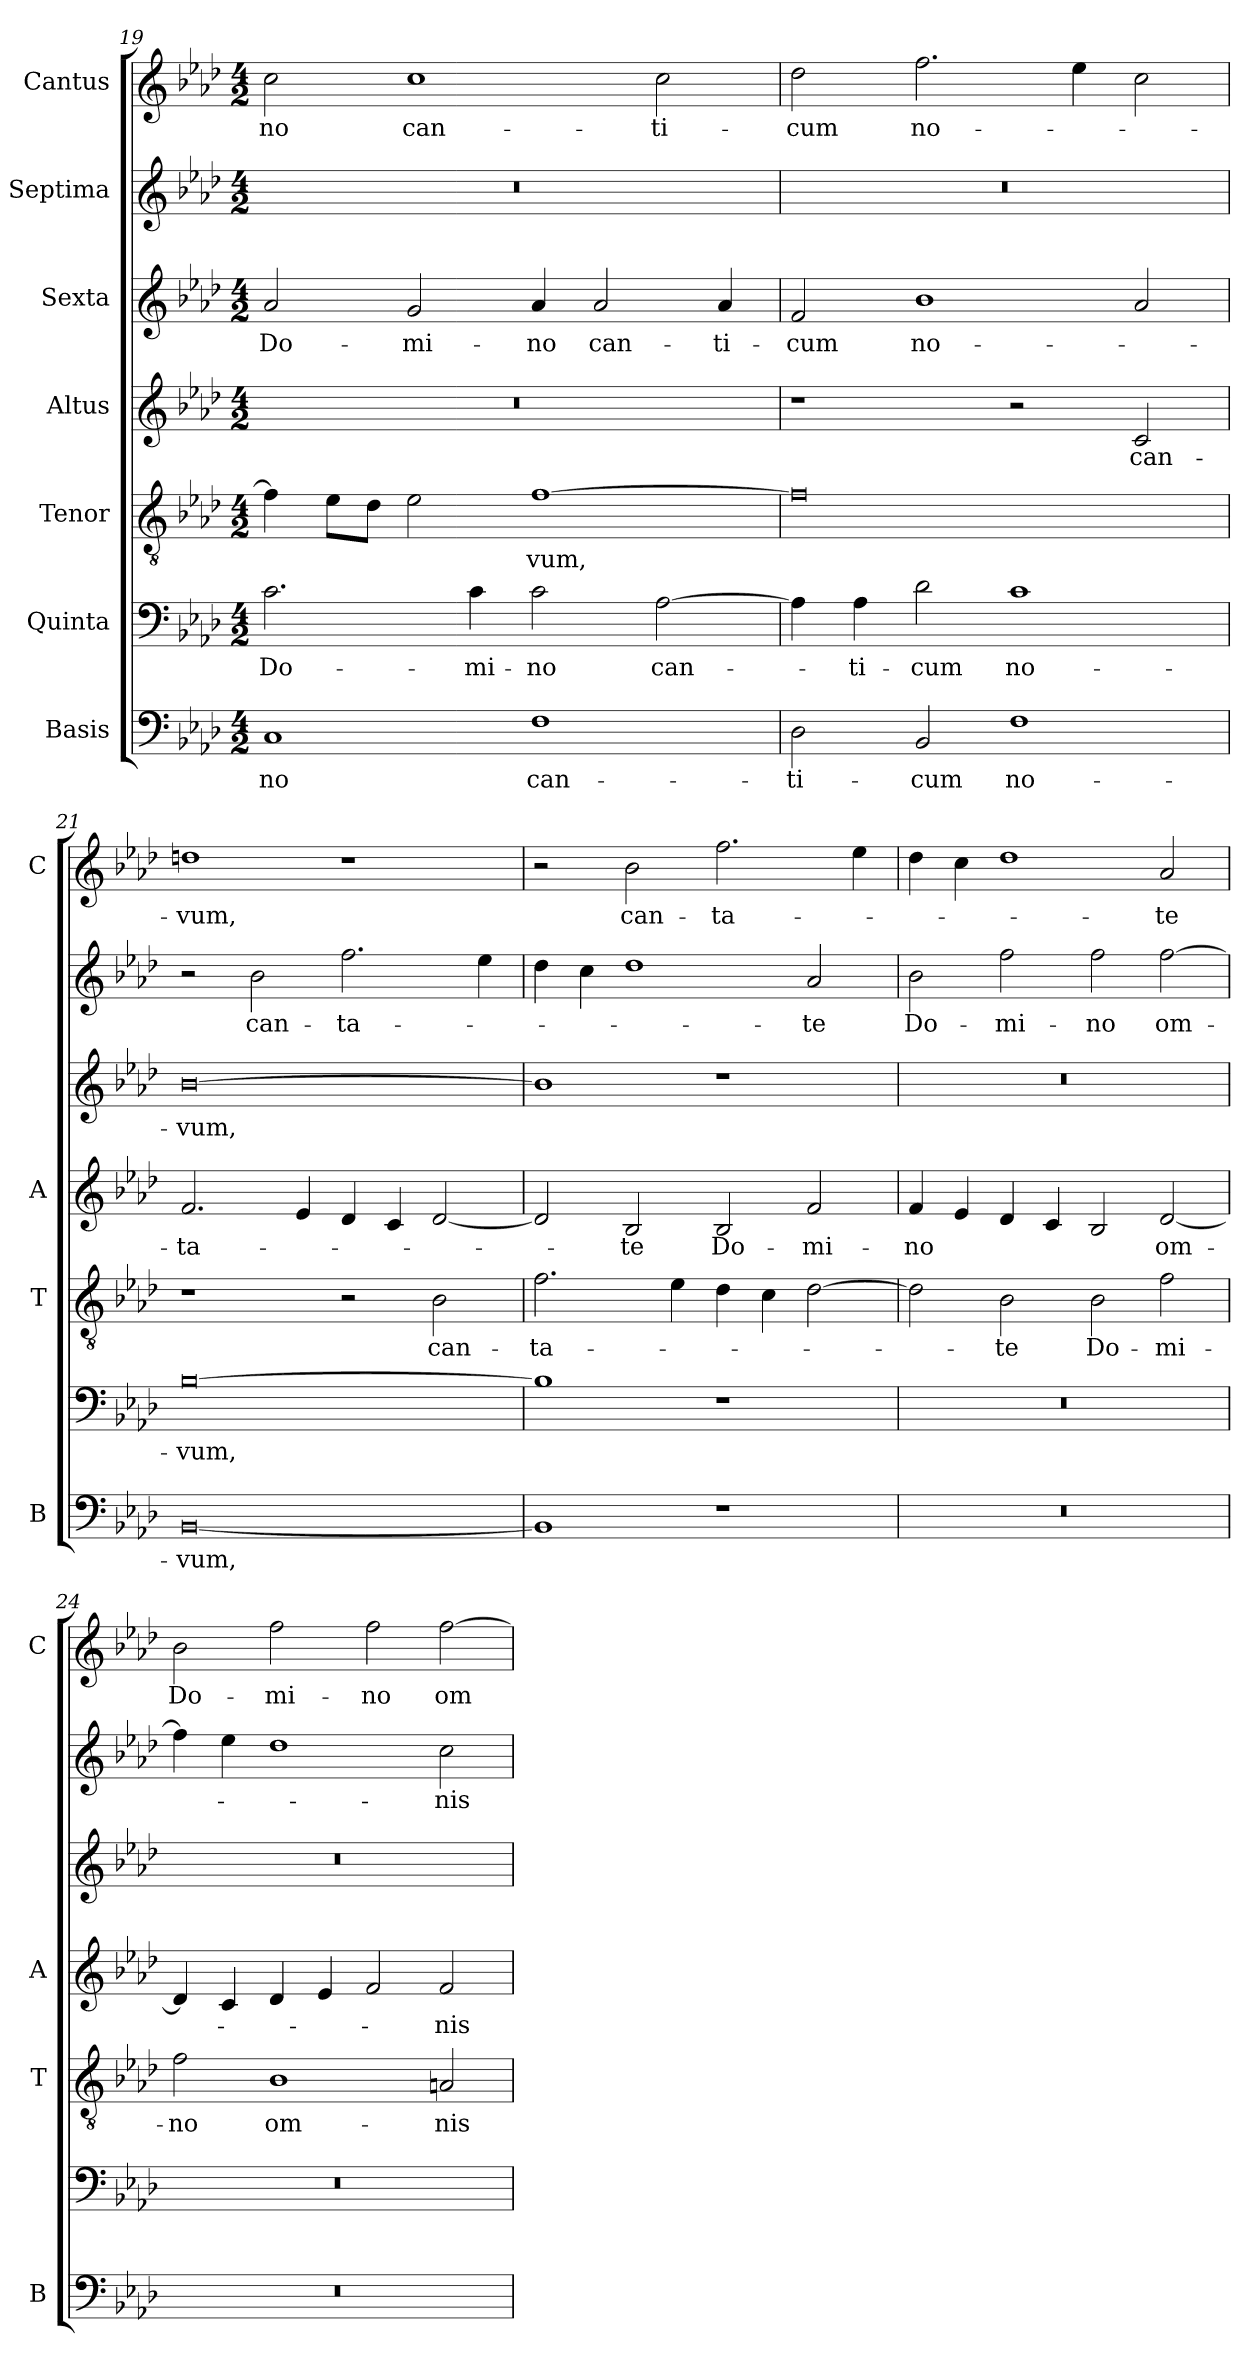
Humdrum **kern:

**kern	**text	**kern	**text	**kern	**text	**kern	**text	**kern	**text	**kern	**text	**kern	**text
*part7	*part7	*part6	*part6	*part5	*part5	*part4	*part4	*part3	*part3	*part2	*part2	*part1	*part1
*staff7	*staff7	*staff6	*staff6	*staff5	*staff5	*staff4	*staff4	*staff3	*staff3	*staff2	*staff2	*staff1	*staff1
*I"Basis	*	*I"Quinta	*	*I"Tenor	*	*I"Altus	*	*I"Sexta	*	*I"Septima	*	*I"Cantus	*
*I'B	*	*	*	*I'T	*	*I'A	*	*	*	*	*	*I'C	*
*clefF4	*	*clefF4	*	*clefGv2	*	*clefG2	*	*clefG2	*	*clefG2	*	*clefG2	*
*k[b-e-a-d-]	*	*k[b-e-a-d-]	*	*k[b-e-a-d-]	*	*k[b-e-a-d-]	*	*k[b-e-a-d-]	*	*k[b-e-a-d-]	*	*k[b-e-a-d-]	*
*A-:	*	*A-:	*	*A-:	*	*A-:	*	*A-:	*	*A-:	*	*A-:	*
*M4/2	*	*M4/2	*	*M4/2	*	*M4/2	*	*M4/2	*	*M4/2	*	*M4/2	*
=19	=19	=19	=19	=19	=19	=19	=19	=19	=19	=19	=19	=19	=19
!	!LO:LY:b	!	!LO:LY:b	!	!	!	!	!	!LO:LY:b	!	!	!	!LO:LY:b
1C	-no	2.c\	Do-	4f\]	.	0r	.	2a-/	Do-	0r	.	2cc\	-no
.	.	.	.	8e-\L	.	.	.	.	.	.	.	.	.
.	.	.	.	8d-\J	.	.	.	.	.	.	.	.	.
!	!	!	!	!	!	!	!	!	!LO:LY:b	!	!	!	!LO:LY:b
.	.	.	.	2e-\	.	.	.	2g/	-mi-	.	.	1cc	can-
!	!	!	!LO:LY:b	!	!	!	!	!	!	!	!	!	!
.	.	4c\	-mi-	.	.	.	.	.	.	.	.	.	.
!	!LO:LY:b	!	!LO:LY:b	!	!LO:LY:b	!	!	!	!LO:LY:b	!	!	!	!
1F	can-	2c\	-no	[1f	-vum,	.	.	4a-/	-no	.	.	.	.
!	!	!	!	!	!	!	!	!	!LO:LY:b	!	!	!	!
.	.	.	.	.	.	.	.	2a-/	can-	.	.	.	.
!	!	!	!LO:LY:b	!	!	!	!	!	!	!	!	!	!LO:LY:b
.	.	[2A-\	can-	.	.	.	.	.	.	.	.	2cc\	-ti-
!	!	!	!	!	!	!	!	!	!LO:LY:b	!	!	!	!
.	.	.	.	.	.	.	.	4a-/	-ti-	.	.	.	.
=20	=20	=20	=20	=20	=20	=20	=20	=20	=20	=20	=20	=20	=20
!	!LO:LY:b	!	!	!	!	!	!	!	!LO:LY:b	!	!	!	!LO:LY:b
2D-\	-ti-	4A-\]	.	0f]	.	1r	.	2f/	-cum	0r	.	2dd-\	-cum
!	!	!	!LO:LY:b	!	!	!	!	!	!	!	!	!	!
.	.	4A-\	-ti-	.	.	.	.	.	.	.	.	.	.
!	!LO:LY:b	!	!LO:LY:b	!	!	!	!	!	!LO:LY:b	!	!	!	!LO:LY:b
2BB-/	-cum	2d-\	-cum	.	.	.	.	1b-	no-	.	.	2.ff\	no-
!	!LO:LY:b	!	!LO:LY:b	!	!	!	!	!	!	!	!	!	!
1F	no-	1c	no-	.	.	2r	.	.	.	.	.	.	.
.	.	.	.	.	.	.	.	.	.	.	.	4ee-\	.
!	!	!	!	!	!	!	!LO:LY:b	!	!	!	!	!	!
.	.	.	.	.	.	2c/	can-	2a-/	.	.	.	2cc\	.
=21	=21	=21	=21	=21	=21	=21	=21	=21	=21	=21	=21	=21	=21
!	!LO:LY:b	!	!LO:LY:b	!	!	!	!LO:LY:b	!	!LO:LY:b	!	!	!	!LO:LY:b
[0BB-	-vum,	[0B-	-vum,	1r	.	2.f/	-ta-	[0b-	-vum,	2r	.	1ddn	-vum,
!	!	!	!	!	!	!	!	!	!	!	!LO:LY:b	!	!
.	.	.	.	.	.	.	.	.	.	2b-\	can-	.	.
.	.	.	.	.	.	4e-/	.	.	.	.	.	.	.
!	!	!	!	!	!	!	!	!	!	!	!LO:LY:b	!	!
.	.	.	.	2r	.	4d-/	.	.	.	2.ff\	-ta-	1r	.
.	.	.	.	.	.	4c/	.	.	.	.	.	.	.
!	!	!	!	!	!LO:LY:b	!	!	!	!	!	!	!	!
.	.	.	.	2B-\	can-	[2d-/	.	.	.	.	.	.	.
.	.	.	.	.	.	.	.	.	.	4ee-\	.	.	.
!!LO:LB:g=z
=22	=22	=22	=22	=22	=22	=22	=22	=22	=22	=22	=22	=22	=22
!	!	!	!	!	!LO:LY:b	!	!	!	!	!	!	!	!
1BB-]	.	1B-]	.	2.f\	-ta-	2d-/]	.	1b-]	.	4dd-\	.	2r	.
.	.	.	.	.	.	.	.	.	.	4cc\	.	.	.
!	!	!	!	!	!	!	!LO:LY:b	!	!	!	!	!	!LO:LY:b
.	.	.	.	.	.	2B-/	-te	.	.	1dd-	.	2b-\	can-
.	.	.	.	4e-\	.	.	.	.	.	.	.	.	.
!	!	!	!	!	!	!	!LO:LY:b	!	!	!	!	!	!LO:LY:b
1r	.	1r	.	4d-\	.	2B-/	Do-	1r	.	.	.	2.ff\	-ta-
.	.	.	.	4c\	.	.	.	.	.	.	.	.	.
!	!	!	!	!	!	!	!LO:LY:b	!	!	!	!LO:LY:b	!	!
.	.	.	.	[2d-\	.	2f/	-mi-	.	.	2a-/	-te	.	.
.	.	.	.	.	.	.	.	.	.	.	.	4ee-\	.
=23	=23	=23	=23	=23	=23	=23	=23	=23	=23	=23	=23	=23	=23
!	!	!	!	!	!	!	!LO:LY:b	!	!	!	!LO:LY:b	!	!
0r	.	0r	.	2d-\]	.	4f/	-no	0r	.	2b-\	Do-	4dd-\	.
.	.	.	.	.	.	4e-/	.	.	.	.	.	4cc\	.
!	!	!	!	!	!LO:LY:b	!	!	!	!	!	!LO:LY:b	!	!
.	.	.	.	2B-\	-te	4d-/	.	.	.	2ff\	-mi-	1dd-	.
.	.	.	.	.	.	4c/	.	.	.	.	.	.	.
!	!	!	!	!	!LO:LY:b	!	!	!	!	!	!LO:LY:b	!	!
.	.	.	.	2B-\	Do-	2B-/	.	.	.	2ff\	-no	.	.
!	!	!	!	!	!LO:LY:b	!	!LO:LY:b	!	!	!	!LO:LY:b	!	!LO:LY:b
.	.	.	.	2f\	-mi-	[2d-/	om-	.	.	[2ff\	om-	2a-/	-te
=24	=24	=24	=24	=24	=24	=24	=24	=24	=24	=24	=24	=24	=24
!	!	!	!	!	!LO:LY:b	!	!	!	!	!	!	!	!LO:LY:b
0r	.	0r	.	2f\	-no	4d-/]	.	0r	.	4ff\]	.	2b-\	Do-
.	.	.	.	.	.	4c/	.	.	.	4ee-\	.	.	.
!	!	!	!	!	!LO:LY:b	!	!	!	!	!	!	!	!LO:LY:b
.	.	.	.	1B-	om-	4d-/	.	.	.	1dd-	.	2ff\	-mi-
.	.	.	.	.	.	4e-/	.	.	.	.	.	.	.
!	!	!	!	!	!	!	!	!	!	!	!	!	!LO:LY:b
.	.	.	.	.	.	2f/	.	.	.	.	.	2ff\	-no
!	!	!	!	!	!LO:LY:b	!	!LO:LY:b	!	!	!	!LO:LY:b	!	!LO:LY:b
.	.	.	.	2An/	-nis	2f/	-nis	.	.	2cc\	-nis	[2ff\	om-
=	=	=	=	=	=	=	=	=	=	=	=	=	=
*-	*-	*-	*-	*-	*-	*-	*-	*-	*-	*-	*-	*-	*-
